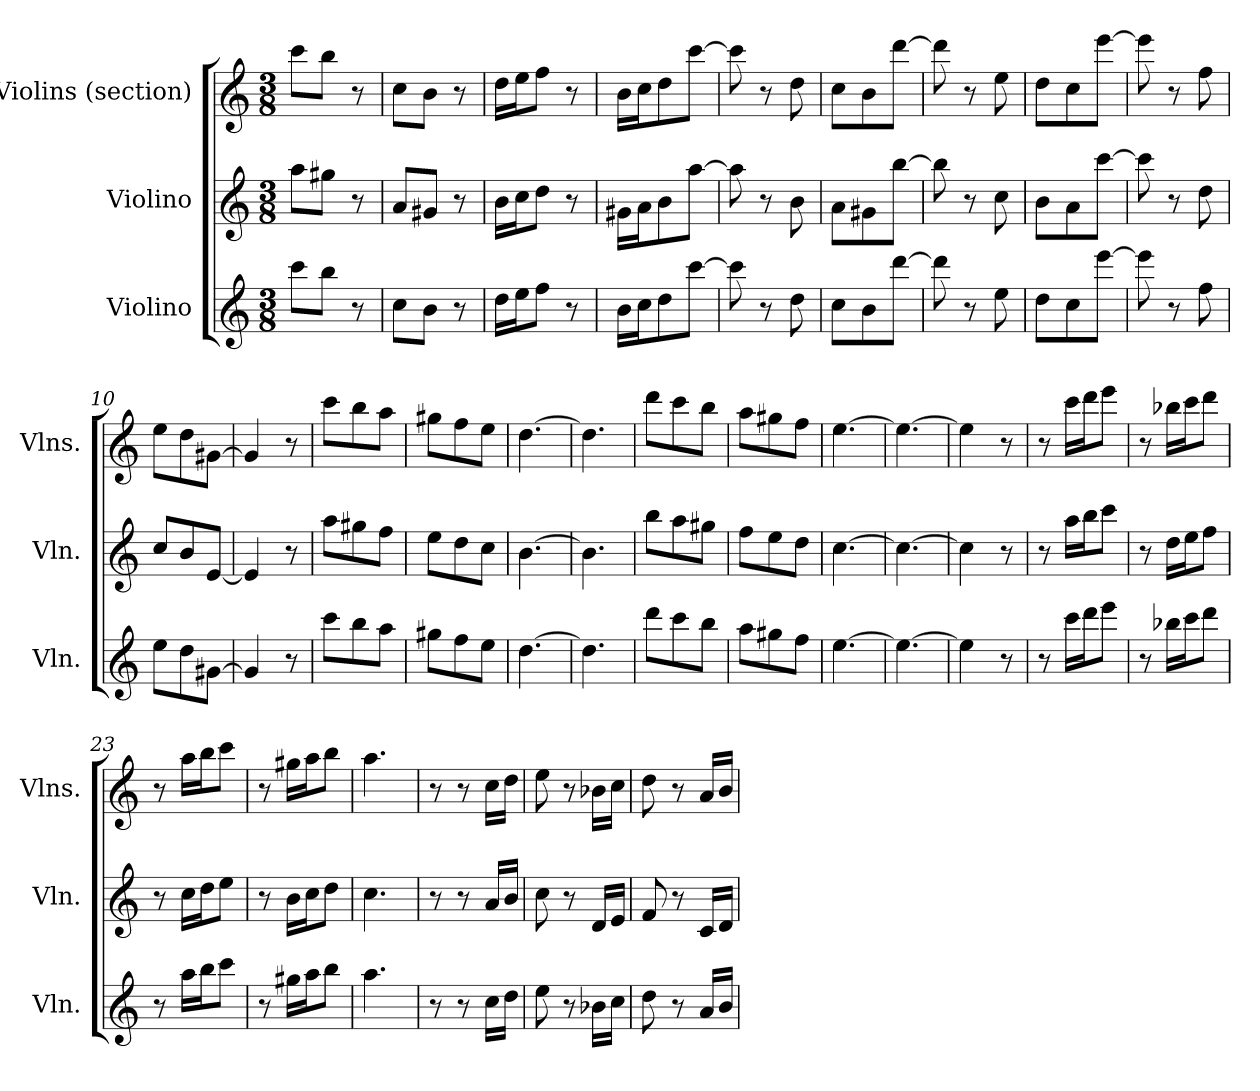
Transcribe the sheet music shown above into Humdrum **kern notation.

**kern	**kern	**kern
*part3	*part2	*part1
*staff3	*staff2	*staff1
*I"Violino	*I"Violino	*I"Violins (section)
*I'Vln.	*I'Vln.	*I'Vlns.
*clefG2	*clefG2	*clefG2
*k[]	*k[]	*k[]
*M3/8	*M3/8	*M3/8
*MM120	*MM120	*MM120
=1	=1	=1
8ccc\L	8aa\L	8ccc\L
8bb\J	8gg#X\J	8bb\J
8r	8r	8r
=2	=2	=2
8cc\L	8a/L	8cc\L
8b\J	8g#X/J	8b\J
8r	8r	8r
=3	=3	=3
16dd\LL	16b\LL	16dd\LL
16ee\J	16cc\J	16ee\J
8ff\J	8dd\J	8ff\J
8r	8r	8r
=4	=4	=4
16b\LL	16g#X\LL	16b\LL
16cc\J	16a\J	16cc\J
8dd\	8b\	8dd\
[8ccc\J	[8aa\J	[8ccc\J
=5	=5	=5
8ccc\]	8aa\]	8ccc\]
8r	8r	8r
8dd\	8b\	8dd\
=6	=6	=6
8cc\L	8a\L	8cc\L
8b\	8g#X\	8b\
[8ddd\J	[8bb\J	[8ddd\J
=7	=7	=7
8ddd\]	8bb\]	8ddd\]
8r	8r	8r
8ee\	8cc\	8ee\
=8	=8	=8
8dd\L	8b\L	8dd\L
8cc\	8a\	8cc\
[8eee\J	[8ccc\J	[8eee\J
!!LO:LB:g=z
=9	=9	=9
8eee\]	8ccc\]	8eee\]
8r	8r	8r
8ff\	8dd\	8ff\
=10	=10	=10
8ee\L	8cc/L	8ee\L
8dd\	8b/	8dd\
[8g#X\J	[8e/J	[8g#X\J
=11	=11	=11
4g#/]	4e/]	4g#/]
8r	8r	8r
=12	=12	=12
8ccc\L	8aa\L	8ccc\L
8bb\	8gg#X\	8bb\
8aa\J	8ff\J	8aa\J
=13	=13	=13
8gg#X\L	8ee\L	8gg#X\L
8ff\	8dd\	8ff\
8ee\J	8cc\J	8ee\J
=14	=14	=14
[4.dd\	[4.b\	[4.dd\
=15	=15	=15
4.dd\]	4.b\]	4.dd\]
=16	=16	=16
8ddd\L	8bb\L	8ddd\L
8ccc\	8aa\	8ccc\
8bb\J	8gg#X\J	8bb\J
=17	=17	=17
8aa\L	8ff\L	8aa\L
8gg#X\	8ee\	8gg#X\
8ff\J	8dd\J	8ff\J
=18	=18	=18
[4.ee\	[4.cc\	[4.ee\
!!LO:LB:g=z
=19	=19	=19
4.ee\_	4.cc\_	4.ee\_
=20	=20	=20
4ee\]	4cc\]	4ee\]
8r	8r	8r
=21	=21	=21
8r	8r	8r
16ccc\LL	16aa\LL	16ccc\LL
16ddd\J	16bb\J	16ddd\J
8eee\J	8ccc\J	8eee\J
=22	=22	=22
8r	8r	8r
16bb-X\LL	16dd\LL	16bb-X\LL
16ccc\J	16ee\J	16ccc\J
8ddd\J	8ff\J	8ddd\J
=23	=23	=23
8r	8r	8r
16aa\LL	16cc\LL	16aa\LL
16bb\J	16dd\J	16bb\J
8ccc\J	8ee\J	8ccc\J
=24	=24	=24
8r	8r	8r
16gg#X\LL	16b\LL	16gg#X\LL
16aa\J	16cc\J	16aa\J
8bb\J	8dd\J	8bb\J
=25	=25	=25
4.aa\	4.cc\	4.aa\
=26	=26	=26
8r	8r	8r
8r	8r	8r
16cc\LL	16a/LL	16cc\LL
16dd\JJ	16b/JJ	16dd\JJ
!!LO:LB:g=z
=27	=27	=27
8ee\	8cc\	8ee\
8r	8r	8r
16b-X\LL	16d/LL	16b-X\LL
16cc\JJ	16e/JJ	16cc\JJ
=28	=28	=28
8dd\	8f/	8dd\
8r	8r	8r
16a/LL	16c/LL	16a/LL
16b/JJ	16d/JJ	16b/JJ
=	=	=
*-	*-	*-
